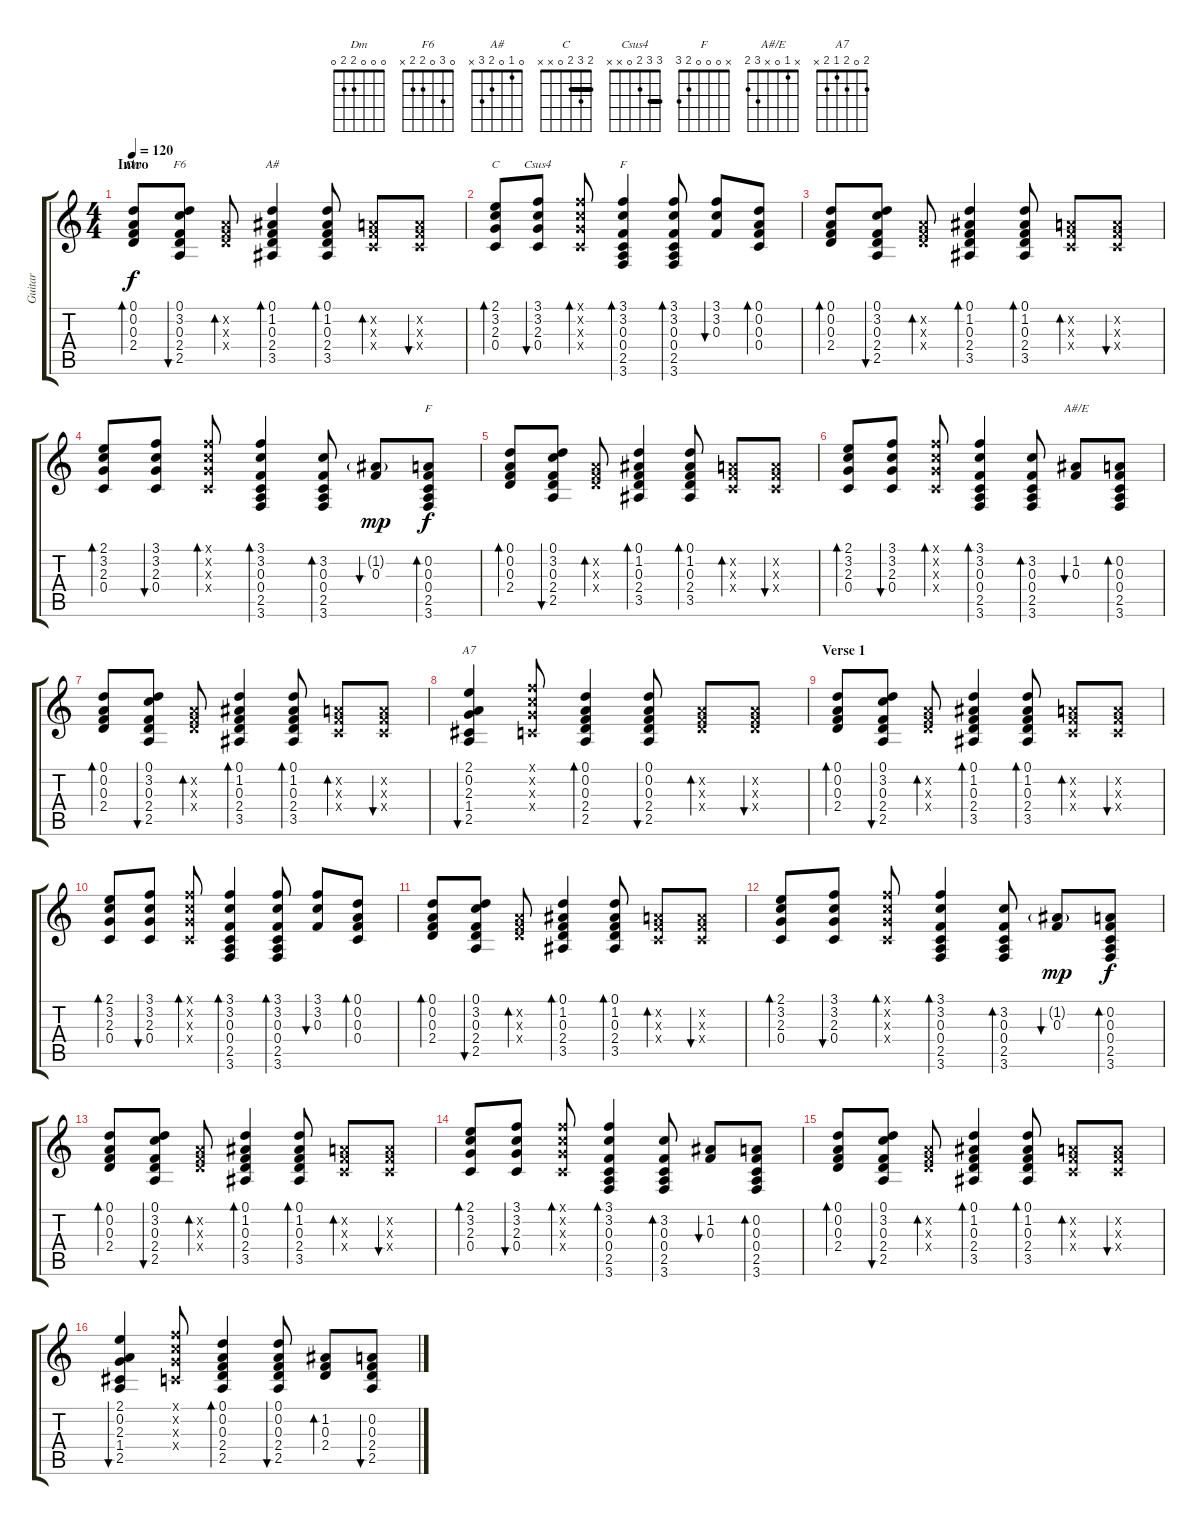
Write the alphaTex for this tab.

\track ("Guitar" "Guitar") {instrument acousticguitarsteel}
\staff {score tabs}
\tuning (D4 A3 F3 C3 G2 D2) {hide}
\chord ("Dm" 0 0 0 2 2 0)
\chord ("F6" 0 3 0 2 2 x)
\chord ("A#" 0 1 0 2 3 x)
\chord ("C" 2 3 2 0 x x) {barre 2}
\chord ("Csus4" 3 3 2 0 x x) {barre 3}
\chord ("F" 3 3 0 0 2 3) {barre 3}
\chord ("F" x 0 0 0 2 3)
\chord ("A#/E" x 1 0 x 3 2)
\chord ("A7" 2 0 2 1 2 x)
\ts (4 4)
\section ("" "Intro")
\tempo 120
\clef g2
\ks c
(0.1 0.2 0.3 2.4).8{bd 60 ch "Dm" dy f instrument acousticguitarsteel} (0.1 3.2 0.3 2.4 2.5).8{bu 30 ch "F6"} (0.2{x} 0.3{x} 2.4{x}).8{bd 30} (0.1 1.2 0.3 2.4 3.5).4{bd 30 ch "A#"} (0.1 1.2 0.3 2.4 3.5).8{bd 30} (0.2{x} 0.3{x} 0.4{x}).8{bd 30} (0.2{x} 0.3{x} 0.4{x}).8{bu 30} |
(2.1 3.2 2.3 0.4).8{bd 30 ch "C"} (3.1 3.2 2.3 0.4).8{bu 30 ch "Csus4"} (3.1{x} 3.2{x} 2.3{x} 0.4{x}).8{bd 30} (3.1 3.2 0.3 0.4 2.5 3.6).4{bd 30 ch "F"} (3.1 3.2 0.3 0.4 2.5 3.6).8{bd 30} (3.1 3.2 0.3).8{bu 30} (0.1 0.2 0.3 0.4).8{bd 30} |
(0.1 0.2 0.3 2.4).8{bd 30} (0.1 3.2 0.3 2.4 2.5).8{bu 30} (0.2{x} 0.3{x} 2.4{x}).8{bd 30} (0.1 1.2 0.3 2.4 3.5).4{bd 30} (0.1 1.2 0.3 2.4 3.5).8{bd 30} (0.2{x} 0.3{x} 0.4{x}).8{bd 30} (0.2{x} 0.3{x} 0.4{x}).8{bu 30} |
(2.1 3.2 2.3 0.4).8{bd 30} (3.1 3.2 2.3 0.4).8{bu 30} (3.1{x} 3.2{x} 2.3{x} 0.4{x}).8{bd 30} (3.1 3.2 0.3 0.4 2.5 3.6).4{bd 30} (3.2 0.3 0.4 2.5 3.6).8{bd 30} (1.2{g} 0.3).8{bu 30 dy mp} (0.2 0.3 0.4 2.5 3.6).8{bd 30 ch "F" dy f} |
(0.1 0.2 0.3 2.4).8{bd 30} (0.1 3.2 0.3 2.4 2.5).8{bu 30} (0.2{x} 0.3{x} 2.4{x}).8{bd 30} (0.1 1.2 0.3 2.4 3.5).4{bd 30} (0.1 1.2 0.3 2.4 3.5).8{bd 30} (0.2{x} 0.3{x} 0.4{x}).8{bd 30} (0.2{x} 0.3{x} 0.4{x}).8{bu 30} |
(2.1 3.2 2.3 0.4).8{bd 30} (3.1 3.2 2.3 0.4).8{bu 30} (3.1{x} 3.2{x} 2.3{x} 0.4{x}).8{bd 30} (3.1 3.2 0.3 0.4 2.5 3.6).4{bd 30} (3.2 0.3 0.4 2.5 3.6).8{bd 30} (1.2 0.3).8{bu 30 ch "A#/E"} (0.2 0.3 0.4 2.5 3.6).8{bd 30} |
(0.1 0.2 0.3 2.4).8{bd 30} (0.1 3.2 0.3 2.4 2.5).8{bu 30} (0.2{x} 0.3{x} 2.4{x}).8{bd 30} (0.1 1.2 0.3 2.4 3.5).4{bd 30} (0.1 1.2 0.3 2.4 3.5).8{bd 30} (0.2{x} 0.3{x} 0.4{x}).8{bd 30} (0.2{x} 0.3{x} 0.4{x}).8{bu 30} |
(2.1 0.2 2.3 1.4 2.5).4{bu 30 ch "A7"} (3.1{x} 3.2{x} 2.3{x} 0.4{x}).8 (0.1 0.2 0.3 2.4 2.5).4{bd 30} (0.1 0.2 0.3 2.4 2.5).8{bu 30} (0.2{x} 0.3{x} 2.4{x}).8{bd 60} (0.2{x} 0.3{x} 2.4{x}).8{bu 60} |
\section ("" "Verse 1")
(0.1 0.2 0.3 2.4).8{bd 60} (0.1 3.2 0.3 2.4 2.5).8{bu 30} (0.2{x} 0.3{x} 2.4{x}).8{bd 30} (0.1 1.2 0.3 2.4 3.5).4{bd 30} (0.1 1.2 0.3 2.4 3.5).8{bd 30} (0.2{x} 0.3{x} 0.4{x}).8{bd 30} (0.2{x} 0.3{x} 0.4{x}).8{bu 30} |
(2.1 3.2 2.3 0.4).8{bd 30} (3.1 3.2 2.3 0.4).8{bu 30} (3.1{x} 3.2{x} 2.3{x} 0.4{x}).8{bd 30} (3.1 3.2 0.3 0.4 2.5 3.6).4{bd 30} (3.1 3.2 0.3 0.4 2.5 3.6).8{bd 30} (3.1 3.2 0.3).8{bu 30} (0.1 0.2 0.3 0.4).8{bd 30} |
(0.1 0.2 0.3 2.4).8{bd 30} (0.1 3.2 0.3 2.4 2.5).8{bu 30} (0.2{x} 0.3{x} 2.4{x}).8{bd 30} (0.1 1.2 0.3 2.4 3.5).4{bd 30} (0.1 1.2 0.3 2.4 3.5).8{bd 30} (0.2{x} 0.3{x} 0.4{x}).8{bd 30} (0.2{x} 0.3{x} 0.4{x}).8{bu 30} |
(2.1 3.2 2.3 0.4).8{bd 30} (3.1 3.2 2.3 0.4).8{bu 30} (3.1{x} 3.2{x} 2.3{x} 0.4{x}).8{bd 30} (3.1 3.2 0.3 0.4 2.5 3.6).4{bd 30} (3.2 0.3 0.4 2.5 3.6).8{bd 30} (1.2{g} 0.3).8{bu 30 dy mp} (0.2 0.3 0.4 2.5 3.6).8{bd 30 dy f} |
(0.1 0.2 0.3 2.4).8{bd 30} (0.1 3.2 0.3 2.4 2.5).8{bu 30} (0.2{x} 0.3{x} 2.4{x}).8{bd 30} (0.1 1.2 0.3 2.4 3.5).4{bd 30} (0.1 1.2 0.3 2.4 3.5).8{bd 30} (0.2{x} 0.3{x} 0.4{x}).8{bd 30} (0.2{x} 0.3{x} 0.4{x}).8{bu 30} |
(2.1 3.2 2.3 0.4).8{bd 30} (3.1 3.2 2.3 0.4).8{bu 30} (3.1{x} 3.2{x} 2.3{x} 0.4{x}).8{bd 30} (3.1 3.2 0.3 0.4 2.5 3.6).4{bd 30} (3.2 0.3 0.4 2.5 3.6).8{bd 30} (1.2 0.3).8{bu 30} (0.2 0.3 0.4 2.5 3.6).8{bd 30} |
(0.1 0.2 0.3 2.4).8{bd 30} (0.1 3.2 0.3 2.4 2.5).8{bu 30} (0.2{x} 0.3{x} 2.4{x}).8{bd 30} (0.1 1.2 0.3 2.4 3.5).4{bd 30} (0.1 1.2 0.3 2.4 3.5).8{bd 30} (0.2{x} 0.3{x} 0.4{x}).8{bd 30} (0.2{x} 0.3{x} 0.4{x}).8{bu 30} |
(2.1 0.2 2.3 1.4 2.5).4{bu 30} (3.1{x} 3.2{x} 2.3{x} 0.4{x}).8 (0.1 0.2 0.3 2.4 2.5).4{bd 30} (0.1 0.2 0.3 2.4 2.5).8{bu 30} (1.2 0.3 2.4).8{bd 30} (0.2 0.3 2.4 2.5).8{bu 30}
